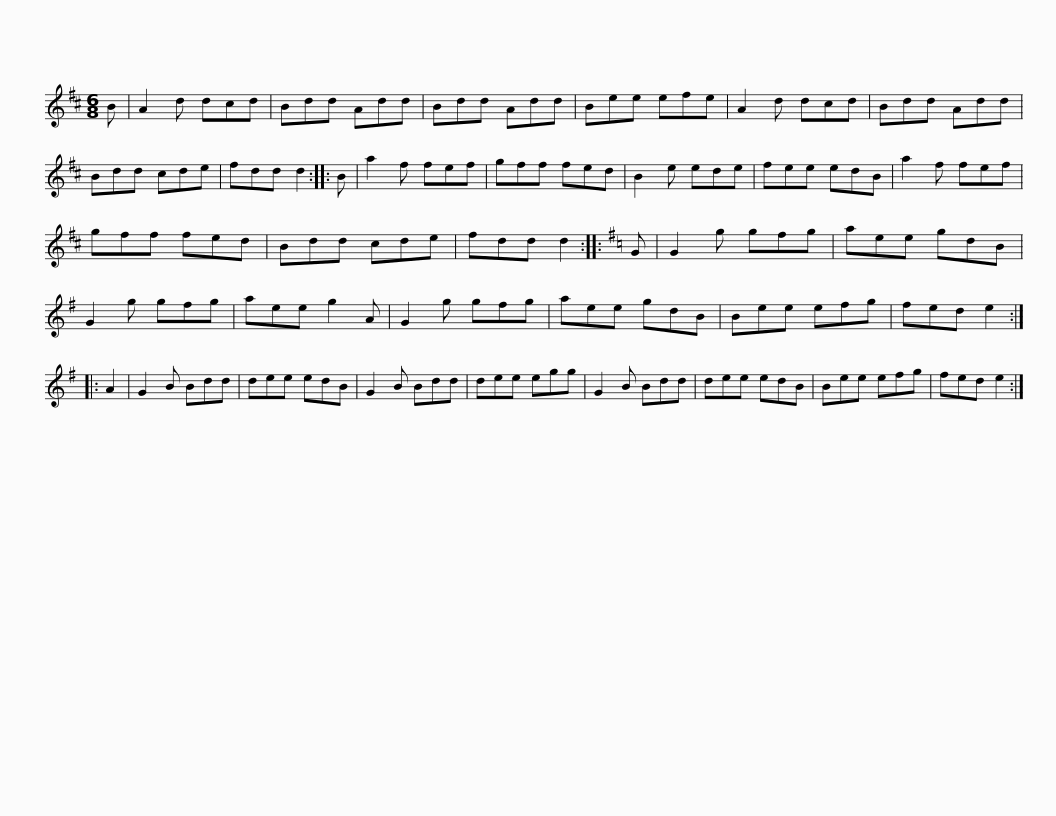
X:1
L:1/8
M:6/8
I:linebreak $
K:D
V:1 treble
V:1
 B | A2 d dcd | Bdd Add | Bdd Add | Bee efe | %5
 A2 d dcd | Bdd Add | Bdd cde |$ fdd d2 :: B | %10
 a2 f fef | gff fed | B2 e ede | fee edB | a2 f fef | %15
 gff fed |$ Bdd cde | fdd d2 ::[K:G] G | G2 g gfg | %20
 aee gdB | G2 g gfg | aee g2 A | G2 g gfg |$ aee gdB | %25
 Bee efg | fed e2 :: A2 | G2 B Bdd | dee edB | %30
 G2 B Bdd | dee egg | G2 B Bdd |$ dee edB | Bee efg | %35
 fed e2 :| %36
